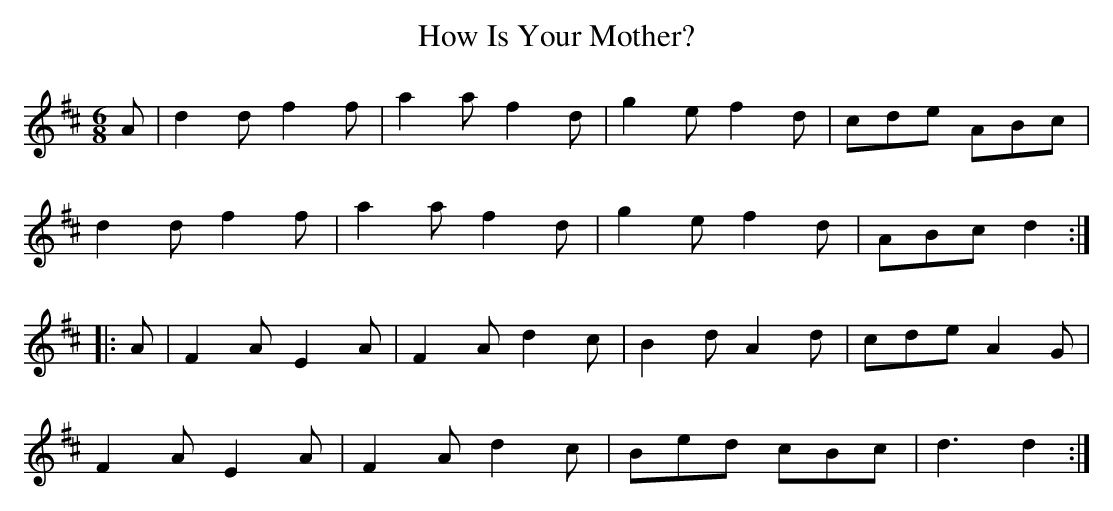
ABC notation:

X:1
T: How Is Your Mother?
M: 6/8
L: 1/8
K: D
   A | d2 d f2 f | a2 a f2 d | g2 e f2 d | cde ABc  |
       d2 d f2 f | a2 a f2 d | g2 e f2 d | ABc d2  :|
|: A | F2 A E2 A | F2 A d2 c | B2 d A2 d | cde A2 G |
       F2 A E2 A | F2 A d2 c | Bed  cBc  | d3  d2  :|
